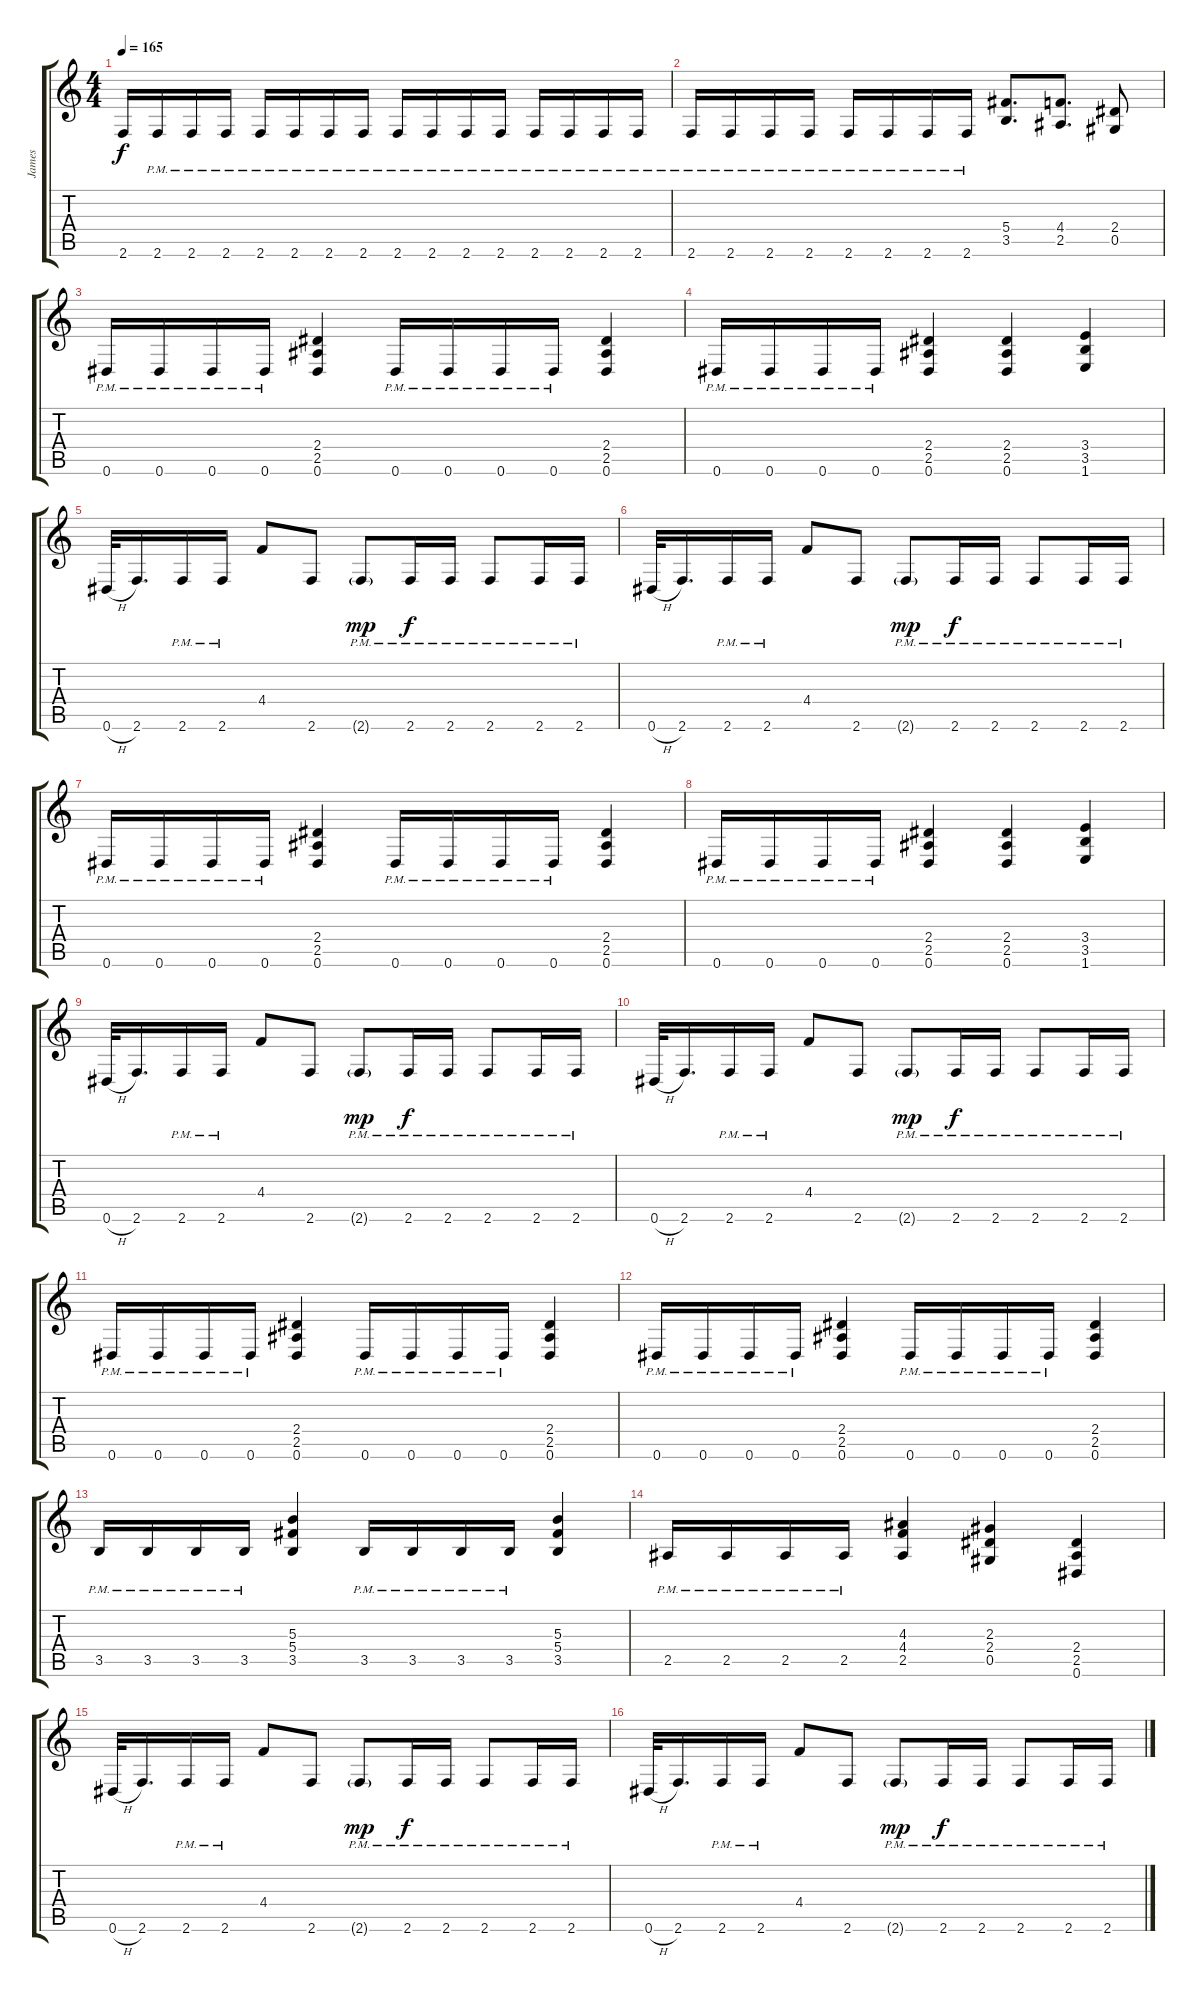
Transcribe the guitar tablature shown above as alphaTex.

\track ("James" "James") {instrument distortionguitar}
\staff {score tabs}
\tuning (Eb4 Bb3 Gb3 Db3 Ab2 Eb2) {hide}
\ts (4 4)
\tempo 165
\clef g2
\ks c
2.6.16{dy f} 2.6{pm}.16 2.6{pm}.16 2.6{pm}.16 2.6{pm}.16 2.6{pm}.16 2.6{pm}.16 2.6{pm}.16 2.6{pm}.16 2.6{pm}.16 2.6{pm}.16 2.6{pm}.16 2.6{pm}.16 2.6{pm}.16 2.6{pm}.16 2.6{pm}.16 |
2.6{pm}.16 2.6{pm}.16 2.6{pm}.16 2.6{pm}.16 2.6{pm}.16 2.6{pm}.16 2.6{pm}.16 2.6{pm}.16 (5.4 3.5).8{d} (4.4 2.5).8{d} (2.4 0.5).8 |
0.6{pm}.16 0.6{pm}.16 0.6{pm}.16 0.6{pm}.16 (2.4 2.5 0.6).4 0.6{pm}.16 0.6{pm}.16 0.6{pm}.16 0.6{pm}.16 (2.4 2.5 0.6).4 |
0.6{pm}.16 0.6{pm}.16 0.6{pm}.16 0.6{pm}.16 (2.4 2.5 0.6).4 (2.4 2.5 0.6).4 (3.4 3.5 1.6).4 |
0.6{h}.32 2.6.16{d} 2.6{pm}.16 2.6{pm}.16 4.4.8 2.6.8 2.6{g pm}.8{dy mp} 2.6{pm}.16{dy f} 2.6{pm}.16 2.6{pm}.8 2.6{pm}.16 2.6{pm}.16 |
0.6{h}.32 2.6.16{d} 2.6{pm}.16 2.6{pm}.16 4.4.8 2.6.8 2.6{g pm}.8{dy mp} 2.6{pm}.16{dy f} 2.6{pm}.16 2.6{pm}.8 2.6{pm}.16 2.6{pm}.16 |
0.6{pm}.16 0.6{pm}.16 0.6{pm}.16 0.6{pm}.16 (2.4 2.5 0.6).4 0.6{pm}.16 0.6{pm}.16 0.6{pm}.16 0.6{pm}.16 (2.4 2.5 0.6).4 |
0.6{pm}.16 0.6{pm}.16 0.6{pm}.16 0.6{pm}.16 (2.4 2.5 0.6).4 (2.4 2.5 0.6).4 (3.4 3.5 1.6).4 |
0.6{h}.32 2.6.16{d} 2.6{pm}.16 2.6{pm}.16 4.4.8 2.6.8 2.6{g pm}.8{dy mp} 2.6{pm}.16{dy f} 2.6{pm}.16 2.6{pm}.8 2.6{pm}.16 2.6{pm}.16 |
0.6{h}.32 2.6.16{d} 2.6{pm}.16 2.6{pm}.16 4.4.8 2.6.8 2.6{g pm}.8{dy mp} 2.6{pm}.16{dy f} 2.6{pm}.16 2.6{pm}.8 2.6{pm}.16 2.6{pm}.16 |
0.6{pm}.16 0.6{pm}.16 0.6{pm}.16 0.6{pm}.16 (2.4 2.5 0.6).4 0.6{pm}.16 0.6{pm}.16 0.6{pm}.16 0.6{pm}.16 (2.4 2.5 0.6).4 |
0.6{pm}.16 0.6{pm}.16 0.6{pm}.16 0.6{pm}.16 (2.4 2.5 0.6).4 0.6{pm}.16 0.6{pm}.16 0.6{pm}.16 0.6{pm}.16 (2.4 2.5 0.6).4 |
3.5{pm}.16 3.5{pm}.16 3.5{pm}.16 3.5{pm}.16 (5.3 5.4 3.5).4 3.5{pm}.16 3.5{pm}.16 3.5{pm}.16 3.5{pm}.16 (5.3 5.4 3.5).4 |
2.5{pm}.16 2.5{pm}.16 2.5{pm}.16 2.5{pm}.16 (4.3 4.4 2.5).4 (2.3 2.4 0.5).4 (2.4 2.5 0.6).4 |
0.6{h}.32 2.6.16{d} 2.6{pm}.16 2.6{pm}.16 4.4.8 2.6.8 2.6{g pm}.8{dy mp} 2.6{pm}.16{dy f} 2.6{pm}.16 2.6{pm}.8 2.6{pm}.16 2.6{pm}.16 |
0.6{h}.32 2.6.16{d} 2.6{pm}.16 2.6{pm}.16 4.4.8 2.6.8 2.6{g pm}.8{dy mp} 2.6{pm}.16{dy f} 2.6{pm}.16 2.6{pm}.8 2.6{pm}.16 2.6{pm}.16
